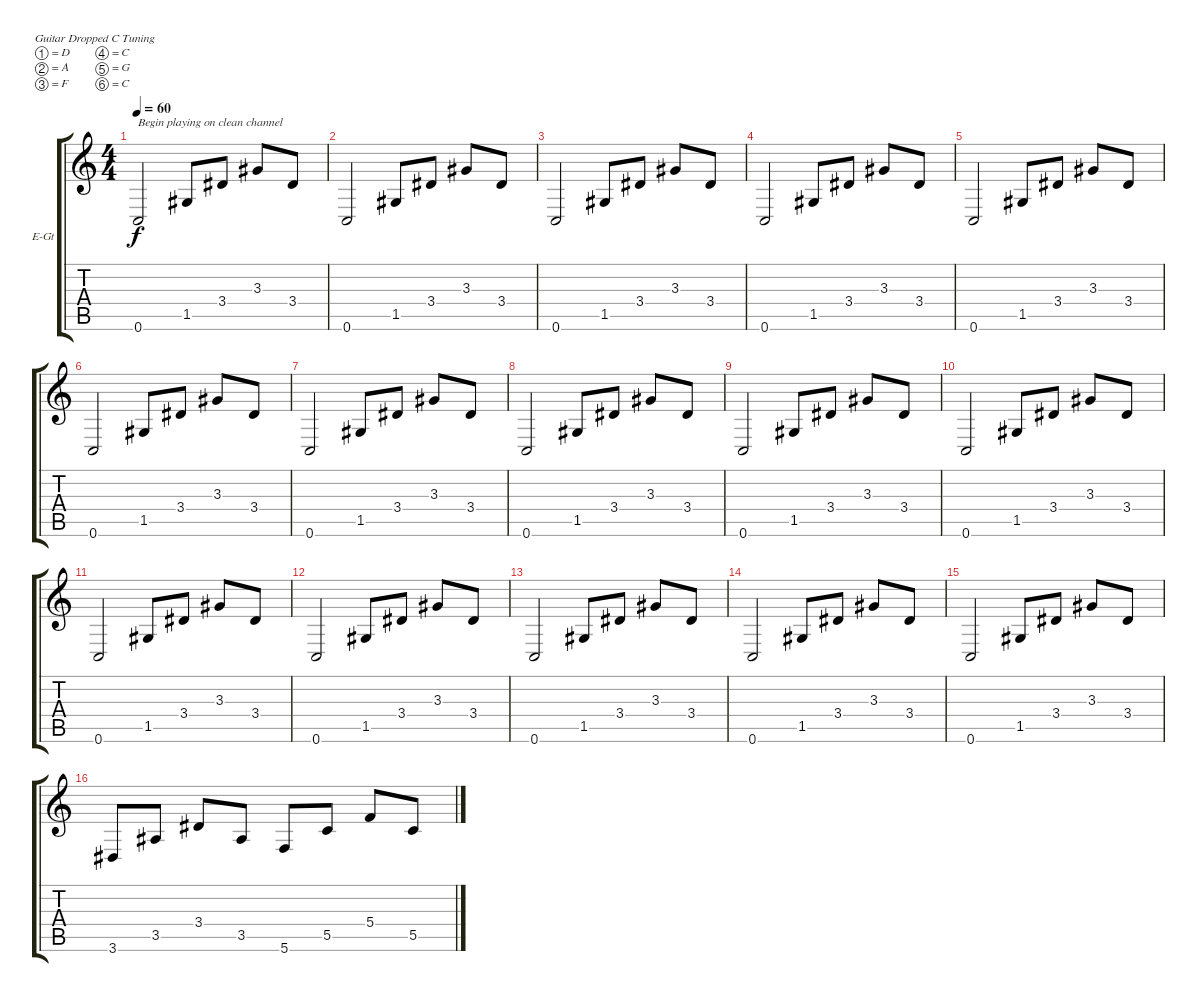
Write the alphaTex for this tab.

\defaultSystemsLayout 4
\bracketExtendMode groupsimilarinstruments
\firstSystemTrackNameOrientation horizontal
\otherSystemsTrackNameOrientation horizontal
\track ("Paul Landers" "E-Gt") {instrument electricguitarclean}
\staff {score tabs}
\tuning (D4 A3 F3 C3 G2 C2)
\ts (4 4)
\tempo 60
\clef g2
\ks c
0.6.2{txt "Begin playing on clean channel" dy f instrument electricguitarclean} 1.5.8 3.4.8 3.3.8 3.4.8 |
0.6.2 1.5.8 3.4.8 3.3.8 3.4.8 |
0.6.2 1.5.8 3.4.8 3.3.8 3.4.8 |
0.6.2 1.5.8 3.4.8 3.3.8 3.4.8 |
0.6.2 1.5.8 3.4.8 3.3.8 3.4.8 |
0.6.2 1.5.8 3.4.8 3.3.8 3.4.8 |
0.6.2 1.5.8 3.4.8 3.3.8 3.4.8 |
0.6.2 1.5.8 3.4.8 3.3.8 3.4.8 |
0.6.2 1.5.8 3.4.8 3.3.8 3.4.8 |
0.6.2 1.5.8 3.4.8 3.3.8 3.4.8 |
0.6.2 1.5.8 3.4.8 3.3.8 3.4.8 |
0.6.2 1.5.8 3.4.8 3.3.8 3.4.8 |
0.6.2 1.5.8 3.4.8 3.3.8 3.4.8 |
0.6.2 1.5.8 3.4.8 3.3.8 3.4.8 |
0.6.2 1.5.8 3.4.8 3.3.8 3.4.8 |
3.6.8 3.5.8 3.4.8 3.5.8 5.6.8 5.5.8 5.4.8 5.5.8
